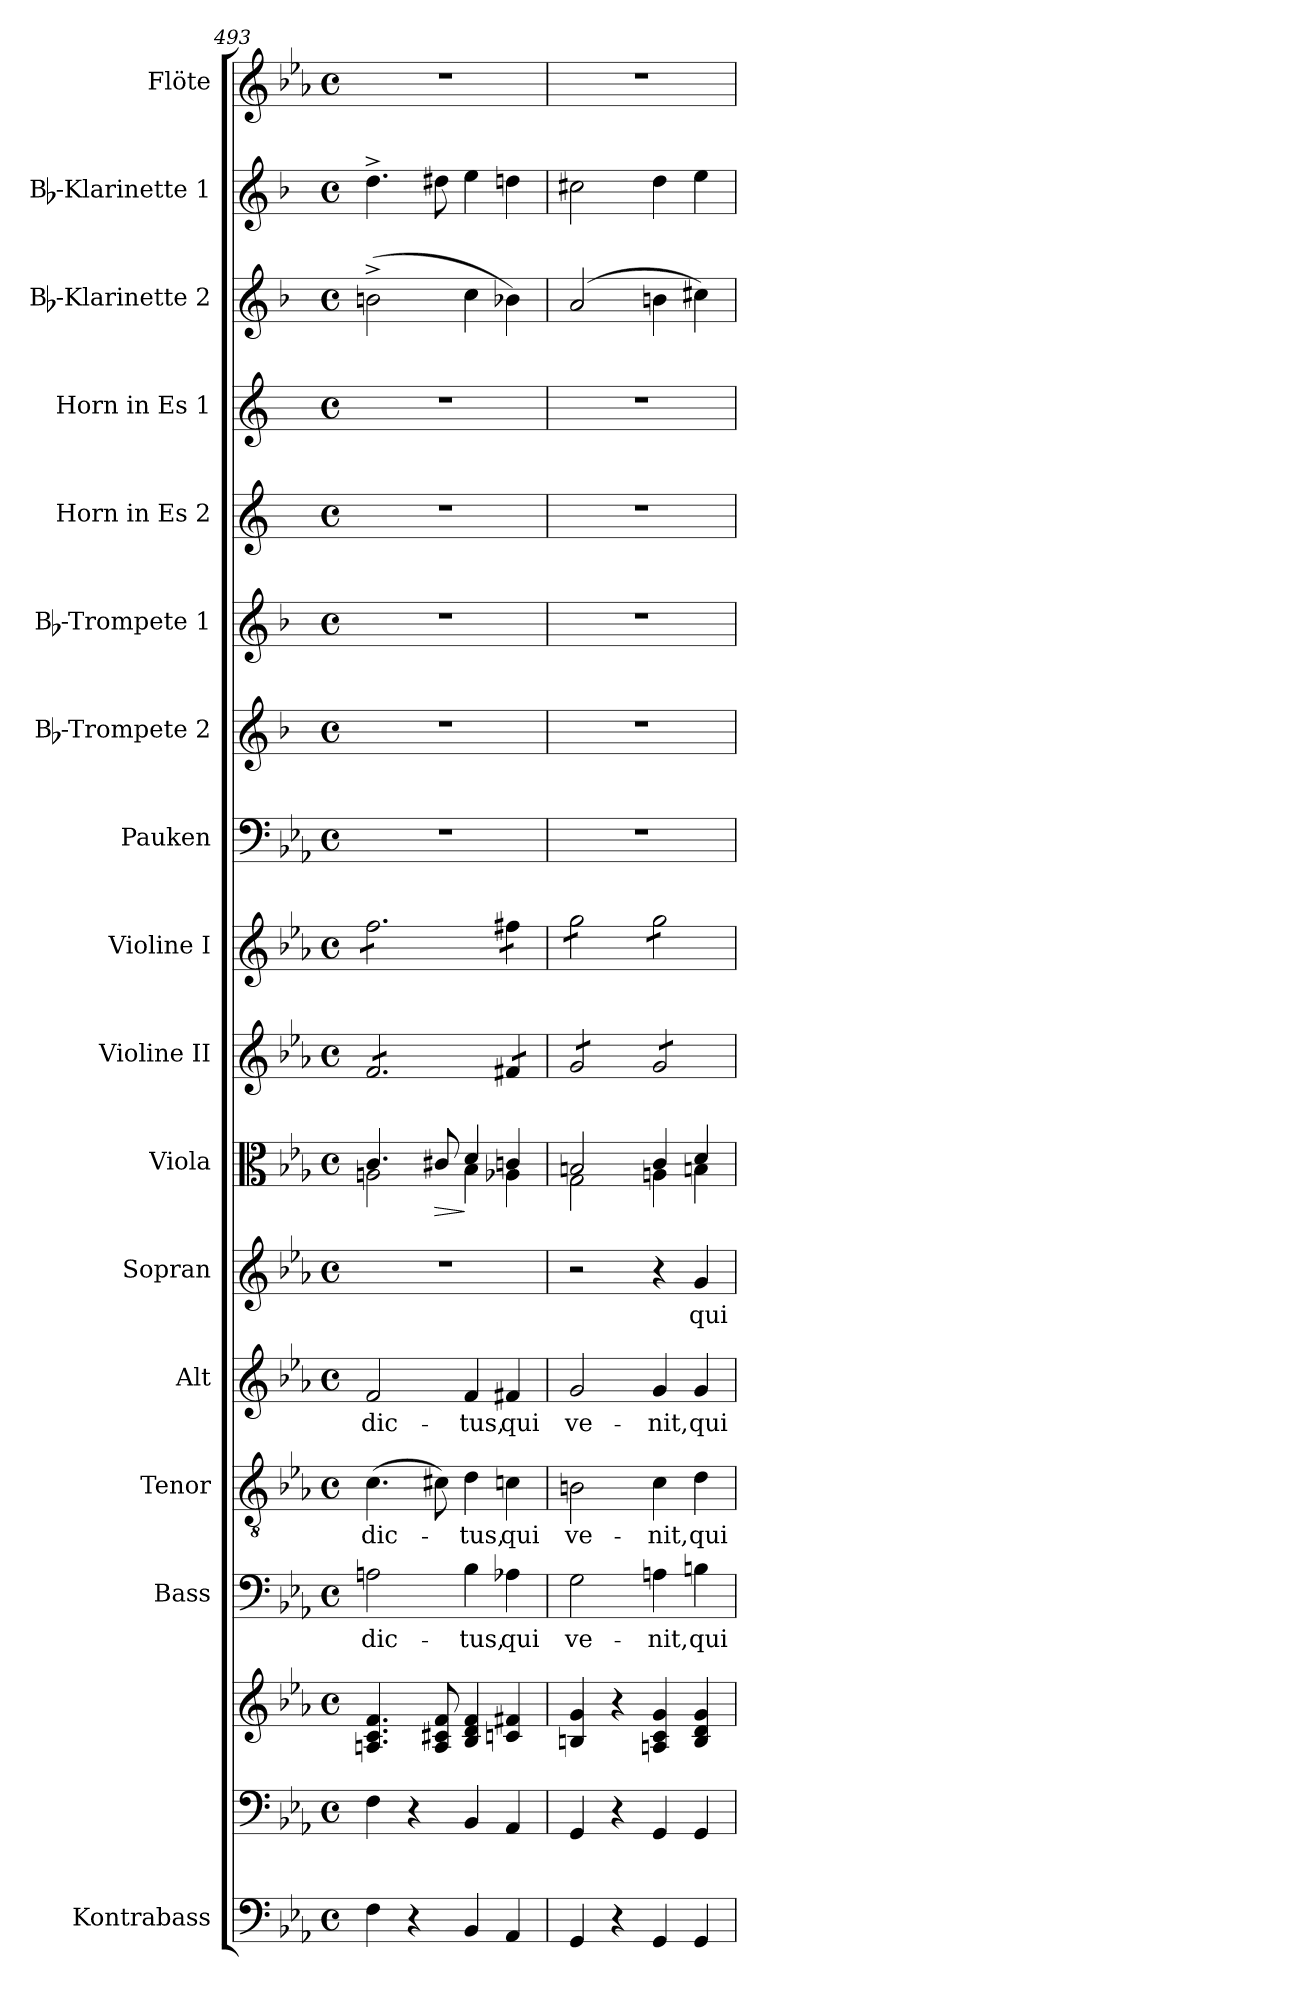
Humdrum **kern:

**kern	**kern	**kern	**kern	**text	**kern	**text	**kern	**text	**kern	**text	**kern	**dynam	**kern	**kern	**kern	**kern	**kern	**kern	**kern	**kern	**kern	**kern
*part17	*part16	*part16	*part15	*part15	*part14	*part14	*part13	*part13	*part12	*part12	*part11	*part11	*part10	*part9	*part8	*part7	*part6	*part5	*part4	*part3	*part2	*part1
*staff18	*staff17	*staff16	*staff15	*staff15	*staff14	*staff14	*staff13	*staff13	*staff12	*staff12	*staff11	*staff11	*staff10	*staff9	*staff8	*staff7	*staff6	*staff5	*staff4	*staff3	*staff2	*staff1
*I"Kontrabass	*	*	*I"Bass	*	*I"Tenor	*	*I"Alt	*	*I"Sopran	*	*I"Viola	*	*I"Violine II	*I"Violine I	*I"Pauken	*I"Bb-Trompete 2	*I"Bb-Trompete 1	*I"Horn in Es 2	*I"Horn in Es 1	*I"Bb-Klarinette 2	*I"Bb-Klarinette 1	*I"Flöte
*I'Kb.	*	*	*I'B.	*	*I'T.	*	*I'A.	*	*I'S.	*	*I'Vla.	*	*I'Vl. II	*I'Vl. I	*I'Pk.	*I'Bb Trp. 2	*I'Bb Trp. 1	*	*	*I'Bb Kl. 2	*I'Bb Kl. 1	*I'Fl.
*clefF4	*clefF4	*clefG2	*clefF4	*	*clefGv2	*	*clefG2	*	*clefG2	*	*clefC3	*	*clefG2	*clefG2	*clefF4	*clefG2	*clefG2	*clefG2	*clefG2	*clefG2	*clefG2	*clefG2
*ITrd7c12	*	*	*	*	*	*	*	*	*	*	*	*	*	*	*	*ITrd1c2	*ITrd1c2	*ITrd5c9	*ITrd5c9	*ITrd1c2	*ITrd1c2	*
*k[b-e-a-]	*k[b-e-a-]	*k[b-e-a-]	*k[b-e-a-]	*	*k[b-e-a-]	*	*k[b-e-a-]	*	*k[b-e-a-]	*	*k[b-e-a-]	*	*k[b-e-a-]	*k[b-e-a-]	*k[b-e-a-]	*k[b-e-a-]	*k[b-e-a-]	*k[b-e-a-]	*k[b-e-a-]	*k[b-e-a-]	*k[b-e-a-]	*k[b-e-a-]
*E-:	*E-:	*E-:	*E-:	*	*E-:	*	*E-:	*	*E-:	*	*E-:	*	*E-:	*E-:	*E-:	*E-:	*E-:	*E-:	*E-:	*E-:	*E-:	*E-:
*M4/4	*M4/4	*M4/4	*M4/4	*	*M4/4	*	*M4/4	*	*M4/4	*	*M4/4	*	*M4/4	*M4/4	*M4/4	*M4/4	*M4/4	*M4/4	*M4/4	*M4/4	*M4/4	*M4/4
*met(c)	*met(c)	*met(c)	*met(c)	*	*met(c)	*	*met(c)	*	*met(c)	*	*met(c)	*	*met(c)	*met(c)	*met(c)	*met(c)	*met(c)	*met(c)	*met(c)	*met(c)	*met(c)	*met(c)
=493	=493	=493	=493	=493	=493	=493	=493	=493	=493	=493	=493	=493	=493	=493	=493	=493	=493	=493	=493	=493	=493	=493
!	!	!	!	!LO:LY:b	!	!LO:LY:b	!	!LO:LY:b	!	!	!	!	!	!	!	!	!	!	!	!	!	!
*	*	*	*	*	*	*	*	*	*	*	*^	*	*	*	*	*	*	*	*	*	*	*
*	*	*	*	*	*	*	*	*	*	*	*	*	*	*tremolo	*	*	*	*	*	*	*	*	*
*	*	*	*	*	*	*	*	*	*	*	*	*	*	*	*tremolo	*	*	*	*	*	*	*	*
4FF\	4F\	4.An/ 4.c/ 4.f/	2An\	-dic-	(>4.c\	-dic-	2f/	-dic-	1r	.	4.c/	2An\	.	8f/L	8ff\L	1r	1r	1r	1r	1r	(2an^<\	4.cc^>\	1r
.	.	.	.	.	.	.	.	.	.	.	.	.	.	8f/	8ff\	.	.	.	.	.	.	.	.
4r	4r	.	.	.	.	.	.	.	.	.	.	.	.	8f/	8ff\	.	.	.	.	.	.	.	.
!	!	!	!	!	!	!	!	!	!	!	!	!	!LO:HP:b	!	!	!	!	!	!	!	!	!	!
.	.	8A/ 8c#X/ 8f/	.	.	8c#X\)	.	.	.	.	.	8c#X/	.	>	8f/	8ff\	.	.	.	.	.	.	8cc#X\	.
!	!	!	!	!LO:LY:b	!	!LO:LY:b	!	!LO:LY:b	!	!	!	!	!	!	!	!	!	!	!	!	!	!	!
4BBB-/	4BB-/	4B-/ 4d/ 4f/	4B-\	-tus,	4d\	-tus,	4f/	-tus,	.	.	4d/	4B-\	]	8f/	8ff\	.	.	.	.	.	4b-\	4dd\	.
.	.	.	.	.	.	.	.	.	.	.	.	.	.	8f/J	8ff\J	.	.	.	.	.	.	.	.
!	!	!	!	!LO:LY:b	!	!LO:LY:b	!	!LO:LY:b	!	!	!	!	!	!	!	!	!	!	!	!	!	!	!
4AAA-/	4AA-/	4cn/ 4f#X/	4A-X\	qui	4cn\	qui	4f#X/	qui	.	.	4cn/	4A-X\	.	8f#X/L	8ff#X\L	.	.	.	.	.	4a-X\)	4ccn\	.
.	.	.	.	.	.	.	.	.	.	.	.	.	.	8f#X/J	8ff#X\J	.	.	.	.	.	.	.	.
=494	=494	=494	=494	=494	=494	=494	=494	=494	=494	=494	=494	=494	=494	=494	=494	=494	=494	=494	=494	=494	=494	=494	=494
!	!	!	!	!LO:LY:b	!	!LO:LY:b	!	!LO:LY:b	!	!	!	!	!	!	!	!	!	!	!	!	!	!	!
4GGG/	4GG/	4Bn/ 4g/	2G\	ve-	2Bn\	ve-	2g/	ve-	2r	.	2Bn/	2G\	.	8g/L	8gg\L	1r	1r	1r	1r	1r	(2g/	2bn\	1r
.	.	.	.	.	.	.	.	.	.	.	.	.	.	8g/	8gg\	.	.	.	.	.	.	.	.
4r	4r	4r	.	.	.	.	.	.	.	.	.	.	.	8g/	8gg\	.	.	.	.	.	.	.	.
.	.	.	.	.	.	.	.	.	.	.	.	.	.	8g/J	8gg\J	.	.	.	.	.	.	.	.
!	!	!	!	!LO:LY:b	!	!LO:LY:b	!	!LO:LY:b	!	!	!	!	!	!	!	!	!	!	!	!	!	!	!
4GGG/	4GG/	4An/ 4c/ 4g/	4An\	-nit,	4c\	-nit,	4g/	-nit,	4r	.	4c/	4An\	.	8g/L	8gg\L	.	.	.	.	.	4an\	4cc\	.
.	.	.	.	.	.	.	.	.	.	.	.	.	.	8g/	8gg\	.	.	.	.	.	.	.	.
!	!	!	!	!LO:LY:b	!	!LO:LY:b	!	!LO:LY:b	!	!LO:LY:b	!	!	!	!	!	!	!	!	!	!	!	!	!
4GGG/	4GG/	4B/ 4d/ 4g/	4Bn\	qui	4d\	qui	4g/	qui	4g/	qui	4d/	4Bn\	.	8g/	8gg\	.	.	.	.	.	4bn\)	4dd\	.
.	.	.	.	.	.	.	.	.	.	.	.	.	.	8g/J	8gg\J	.	.	.	.	.	.	.	.
*	*	*	*	*	*	*	*	*	*	*	*	*	*	*	*Xtremolo	*	*	*	*	*	*	*	*
*	*	*	*	*	*	*	*	*	*	*	*	*	*	*Xtremolo	*	*	*	*	*	*	*	*	*
*	*	*	*	*	*	*	*	*	*	*	*v	*v	*	*	*	*	*	*	*	*	*	*	*
=	=	=	=	=	=	=	=	=	=	=	=	=	=	=	=	=	=	=	=	=	=	=
*-	*-	*-	*-	*-	*-	*-	*-	*-	*-	*-	*-	*-	*-	*-	*-	*-	*-	*-	*-	*-	*-	*-
